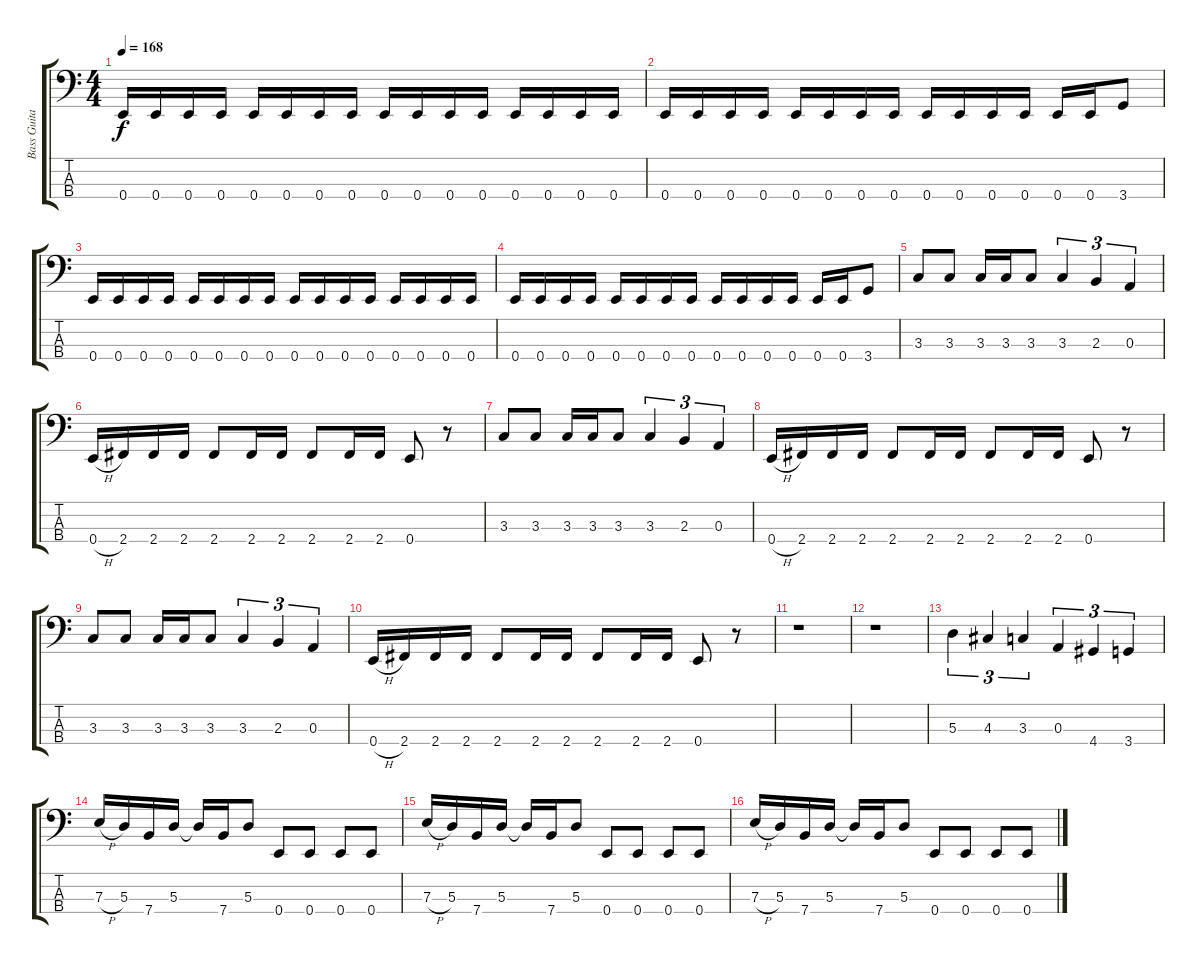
\track ("Bass Guitar" "Bass Guita") {instrument electricbassfinger}
\staff {score tabs}
\tuning (G2 D2 A1 E1) {hide}
\ts (4 4)
\tempo 168
\clef f4
\ks c
0.4.16{dy f} 0.4.16 0.4.16 0.4.16 0.4.16 0.4.16 0.4.16 0.4.16 0.4.16 0.4.16 0.4.16 0.4.16 0.4.16 0.4.16 0.4.16 0.4.16 |
0.4.16 0.4.16 0.4.16 0.4.16 0.4.16 0.4.16 0.4.16 0.4.16 0.4.16 0.4.16 0.4.16 0.4.16 0.4.16 0.4.16 3.4.8 |
0.4.16 0.4.16 0.4.16 0.4.16 0.4.16 0.4.16 0.4.16 0.4.16 0.4.16 0.4.16 0.4.16 0.4.16 0.4.16 0.4.16 0.4.16 0.4.16 |
0.4.16 0.4.16 0.4.16 0.4.16 0.4.16 0.4.16 0.4.16 0.4.16 0.4.16 0.4.16 0.4.16 0.4.16 0.4.16 0.4.16 3.4.8 |
\section ("" "")
3.3.8 3.3.8 3.3.16 3.3.16 3.3.8 3.3.4{tu (3 2)} 2.3.4{tu (3 2)} 0.3.4{tu (3 2)} |
0.4{h}.16 2.4.16 2.4.16 2.4.16 2.4.8 2.4.16 2.4.16 2.4.8 2.4.16 2.4.16 0.4.8 r.8 |
3.3.8 3.3.8 3.3.16 3.3.16 3.3.8 3.3.4{tu (3 2)} 2.3.4{tu (3 2)} 0.3.4{tu (3 2)} |
0.4{h}.16 2.4.16 2.4.16 2.4.16 2.4.8 2.4.16 2.4.16 2.4.8 2.4.16 2.4.16 0.4.8 r.8 |
3.3.8 3.3.8 3.3.16 3.3.16 3.3.8 3.3.4{tu (3 2)} 2.3.4{tu (3 2)} 0.3.4{tu (3 2)} |
0.4{h}.16 2.4.16 2.4.16 2.4.16 2.4.8 2.4.16 2.4.16 2.4.8 2.4.16 2.4.16 0.4.8 r.8 |
r.1 |
r.1 |
5.3.4{tu (3 2)} 4.3.4{tu (3 2)} 3.3.4{tu (3 2)} 0.3.4{tu (3 2)} 4.4.4{tu (3 2)} 3.4.4{tu (3 2)} |
7.3{h}.16 5.3.16 7.4.16 5.3.16 5.3{t}.16 7.4.16 5.3.8 0.4.8 0.4.8 0.4.8 0.4.8 |
7.3{h}.16 5.3.16 7.4.16 5.3.16 5.3{t}.16 7.4.16 5.3.8 0.4.8 0.4.8 0.4.8 0.4.8 |
7.3{h}.16 5.3.16 7.4.16 5.3.16 5.3{t}.16 7.4.16 5.3.8 0.4.8 0.4.8 0.4.8 0.4.8
